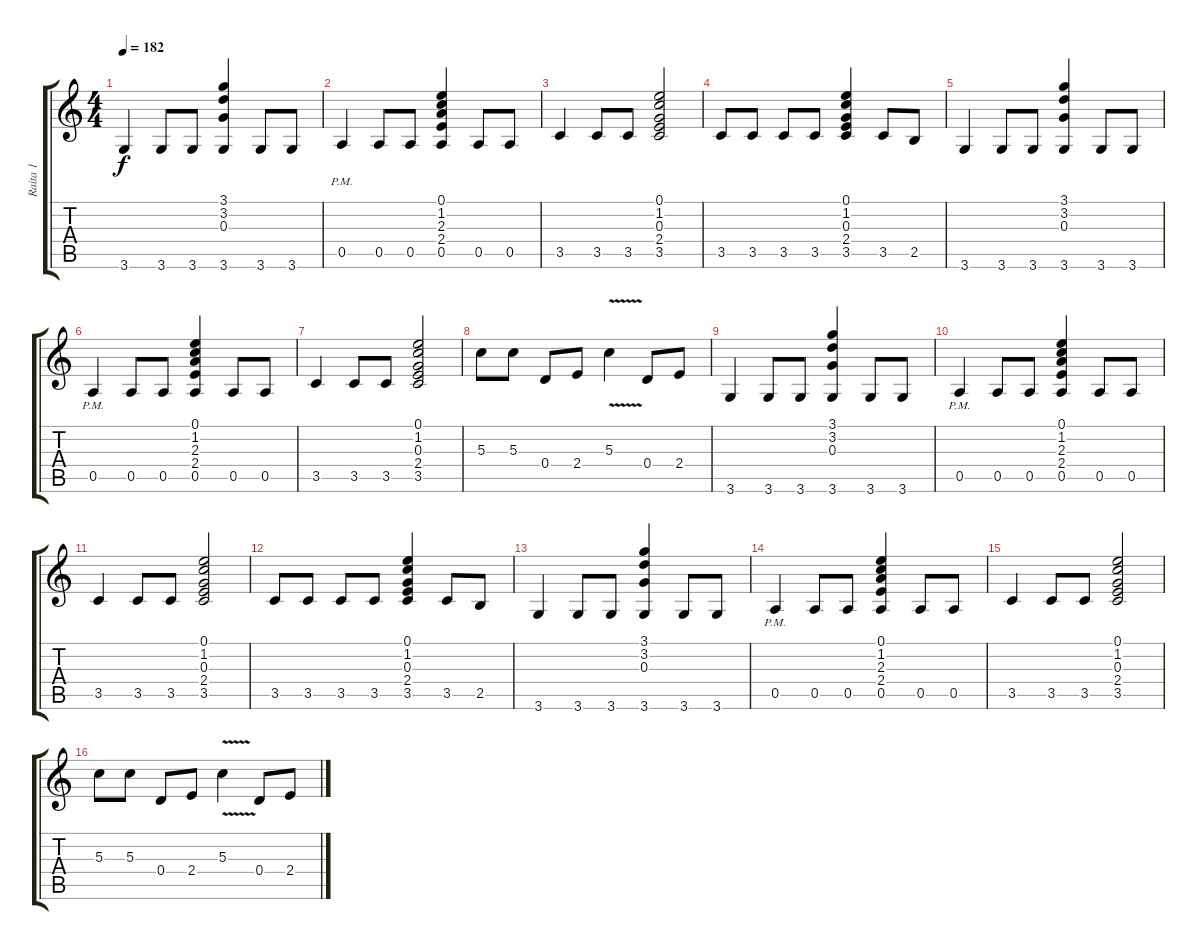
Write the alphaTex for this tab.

\track ("Raita 1" "Raita 1") {instrument distortionguitar}
\staff {score tabs}
\tuning (E4 B3 G3 D3 A2 E2) {hide}
\ts (4 4)
\tempo 182
\clef g2
\ks c
3.6.4{dy f} 3.6.8 3.6.8 (3.1 3.2 0.3 3.6).4 3.6.8 3.6.8 |
0.5{pm}.4 0.5.8 0.5.8 (0.1 1.2 2.3 2.4 0.5).4 0.5.8 0.5.8 |
3.5.4 3.5.8 3.5.8 (0.1 1.2 0.3 2.4 3.5).2 |
3.5.8 3.5.8 3.5.8 3.5.8 (0.1 1.2 0.3 2.4 3.5).4 3.5.8 2.5.8 |
3.6.4 3.6.8 3.6.8 (3.1 3.2 0.3 3.6).4 3.6.8 3.6.8 |
0.5{pm}.4 0.5.8 0.5.8 (0.1 1.2 2.3 2.4 0.5).4 0.5.8 0.5.8 |
3.5.4 3.5.8 3.5.8 (0.1 1.2 0.3 2.4 3.5).2 |
5.3.8 5.3.8 0.4.8 2.4.8 5.3{v}.4 0.4.8 2.4.8 |
3.6.4 3.6.8 3.6.8 (3.1 3.2 0.3 3.6).4 3.6.8 3.6.8 |
0.5{pm}.4 0.5.8 0.5.8 (0.1 1.2 2.3 2.4 0.5).4 0.5.8 0.5.8 |
3.5.4 3.5.8 3.5.8 (0.1 1.2 0.3 2.4 3.5).2 |
3.5.8 3.5.8 3.5.8 3.5.8 (0.1 1.2 0.3 2.4 3.5).4 3.5.8 2.5.8 |
3.6.4 3.6.8 3.6.8 (3.1 3.2 0.3 3.6).4 3.6.8 3.6.8 |
0.5{pm}.4 0.5.8 0.5.8 (0.1 1.2 2.3 2.4 0.5).4 0.5.8 0.5.8 |
3.5.4 3.5.8 3.5.8 (0.1 1.2 0.3 2.4 3.5).2 |
5.3.8 5.3.8 0.4.8 2.4.8 5.3{v}.4 0.4.8 2.4.8
